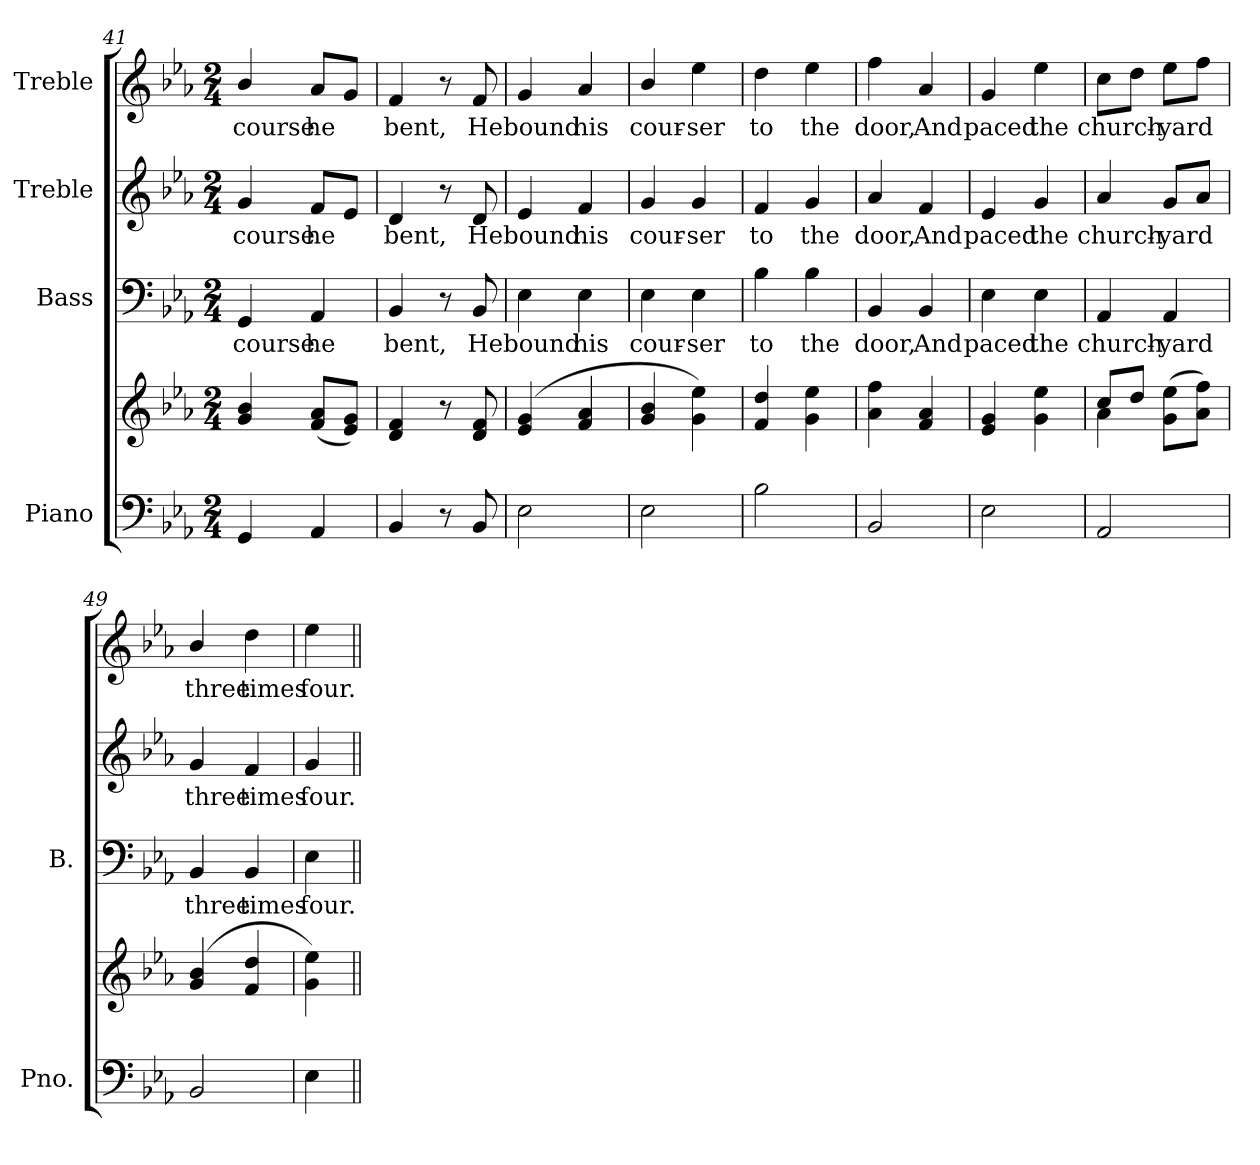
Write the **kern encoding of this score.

**kern	**kern	**kern	**text	**kern	**text	**kern	**text
*part4	*part4	*part3	*part3	*part2	*part2	*part1	*part1
*staff5	*staff4	*staff3	*staff3	*staff2	*staff2	*staff1	*staff1
*I"Piano	*	*I"Bass	*	*I"Treble	*	*I"Treble	*
*I'Pno.	*	*I'B.	*	*	*	*	*
*clefF4	*clefG2	*clefF4	*	*clefG2	*	*clefG2	*
*k[b-e-a-]	*k[b-e-a-]	*k[b-e-a-]	*	*k[b-e-a-]	*	*k[b-e-a-]	*
*E-:	*E-:	*E-:	*	*E-:	*	*E-:	*
*M2/4	*M2/4	*M2/4	*	*M2/4	*	*M2/4	*
=41	=41	=41	=41	=41	=41	=41	=41
!	!	!	!LO:LY:b:color=#000000	!	!	!	!
!	!	!	!	!	!LO:LY:b:color=#000000	!	!
!	!	!	!	!	!	!	!LO:LY:b:color=#000000
4GGi/	4gi/ 4b-i	4GGi/	course	4gi/	course	4b-i/	course
!	!	!	!LO:LY:b:color=#000000	!	!	!	!
!	!	!	!	!	!LO:LY:b:color=#000000	!	!
!	!	!	!	!	!	!	!LO:LY:b:color=#000000
4AA-i/	(8fi/ 8a-iL	4AA-i/	he	8fi/L	he	8a-i/L	he
.	8e-i/ 8giJ)	.	.	8e-i/J	.	8gi/J	.
=42	=42	=42	=42	=42	=42	=42	=42
!	!	!	!LO:LY:b:color=#000000	!	!	!	!
!	!	!	!	!	!LO:LY:b:color=#000000	!	!
!	!	!	!	!	!	!	!LO:LY:b:color=#000000
4BB-i/	4di/ 4fi	4BB-i/	bent,	4di/	bent,	4fi/	bent,
8r	8r	8r	.	8r	.	8r	.
!	!	!	!LO:LY:b:color=#000000	!	!	!	!
!	!	!	!	!	!LO:LY:b:color=#000000	!	!
!	!	!	!	!	!	!	!LO:LY:b:color=#000000
8BB-i/	8di/ 8fi	8BB-i/	He	8di/	He	8fi/	He
!!LO:PB:g=z
=43	=43	=43	=43	=43	=43	=43	=43
!	!	!	!LO:LY:b:color=#000000	!	!	!	!
!	!	!	!	!	!LO:LY:b:color=#000000	!	!
!	!	!	!	!	!	!	!LO:LY:b:color=#000000
2E-i\	(4e-i/ 4gi	4E-i\	bound	4e-i/	bound	4gi/	bound
!	!	!	!LO:LY:b:color=#000000	!	!	!	!
!	!	!	!	!	!LO:LY:b:color=#000000	!	!
!	!	!	!	!	!	!	!LO:LY:b:color=#000000
.	4fi/ 4a-i	4E-i\	his	4fi/	his	4a-i/	his
=44	=44	=44	=44	=44	=44	=44	=44
!	!	!	!LO:LY:b:color=#000000	!	!	!	!
!	!	!	!	!	!LO:LY:b:color=#000000	!	!
!	!	!	!	!	!	!	!LO:LY:b:color=#000000
2E-i\	4gi/ 4b-i	4E-i\	cour-	4gi/	cour-	4b-i/	cour-
!	!	!	!LO:LY:b:color=#000000	!	!	!	!
!	!	!	!	!	!LO:LY:b:color=#000000	!	!
!	!	!	!	!	!	!	!LO:LY:b:color=#000000
.	4gi\ 4ee-i)	4E-i\	-ser	4gi/	-ser	4ee-i\	-ser
=45	=45	=45	=45	=45	=45	=45	=45
!	!	!	!LO:LY:b:color=#000000	!	!	!	!
!	!	!	!	!	!LO:LY:b:color=#000000	!	!
!	!	!	!	!	!	!	!LO:LY:b:color=#000000
2B-i\	4fi/ 4ddi	4B-i\	to	4fi/	to	4ddi\	to
!	!	!	!LO:LY:b:color=#000000	!	!	!	!
!	!	!	!	!	!LO:LY:b:color=#000000	!	!
!	!	!	!	!	!	!	!LO:LY:b:color=#000000
.	4gi\ 4ee-i	4B-i\	the	4gi/	the	4ee-i\	the
=46	=46	=46	=46	=46	=46	=46	=46
!	!	!	!LO:LY:b:color=#000000	!	!	!	!
!	!	!	!	!	!LO:LY:b:color=#000000	!	!
!	!	!	!	!	!	!	!LO:LY:b:color=#000000
2BB-i/	4a-i\ 4ffi	4BB-i/	door,	4a-i/	door,	4ffi\	door,
!	!	!	!LO:LY:b:color=#000000	!	!	!	!
!	!	!	!	!	!LO:LY:b:color=#000000	!	!
!	!	!	!	!	!	!	!LO:LY:b:color=#000000
.	4fi/ 4a-i	4BB-i/	And	4fi/	And	4a-i/	And
=47	=47	=47	=47	=47	=47	=47	=47
!	!	!	!LO:LY:b:color=#000000	!	!	!	!
!	!	!	!	!	!LO:LY:b:color=#000000	!	!
!	!	!	!	!	!	!	!LO:LY:b:color=#000000
2E-i\	4e-i/ 4gi	4E-i\	paced	4e-i/	paced	4gi/	paced
!	!	!	!LO:LY:b:color=#000000	!	!	!	!
!	!	!	!	!	!LO:LY:b:color=#000000	!	!
!	!	!	!	!	!	!	!LO:LY:b:color=#000000
.	4gi\ 4ee-i	4E-i\	the	4gi/	the	4ee-i\	the
=48	=48	=48	=48	=48	=48	=48	=48
*	*^	*	*	*	*	*	*
!	!	!	!	!LO:LY:b:color=#000000	!	!	!	!
!	!	!	!	!	!	!LO:LY:b:color=#000000	!	!
!	!	!	!	!	!	!	!	!LO:LY:b:color=#000000
2AA-i/	8cci/L	4a-i\	4AA-i/	church-	4a-i/	church-	8cci\L	church-
.	8ddi/J	.	.	.	.	.	8ddi\J	.
!	!	!	!	!LO:LY:b:color=#000000	!	!	!	!
!	!	!	!	!	!	!LO:LY:b:color=#000000	!	!
!	!	!	!	!	!	!	!	!LO:LY:b:color=#000000
.	(8gi\ 8ee-iL	4ryy	4AA-i/	-yard	8gi/L	-yard	8ee-i\L	-yard
.	8a-i\ 8ffiJ)	.	.	.	8a-i/J	.	8ffi\J	.
*	*v	*v	*	*	*	*	*	*
=49	=49	=49	=49	=49	=49	=49	=49
!	!	!	!LO:LY:b:color=#000000	!	!	!	!
!	!	!	!	!	!LO:LY:b:color=#000000	!	!
!	!	!	!	!	!	!	!LO:LY:b:color=#000000
2BB-i/	(4gi/ 4b-i	4BB-i/	three	4gi/	three	4b-i/	three
!	!	!	!LO:LY:b:color=#000000	!	!	!	!
!	!	!	!	!	!LO:LY:b:color=#000000	!	!
!	!	!	!	!	!	!	!LO:LY:b:color=#000000
.	4fi/ 4ddi	4BB-i/	times	4fi/	times	4ddi\	times
=50	=50	=50	=50	=50	=50	=50	=50
!	!	!	!LO:LY:b:color=#000000	!	!	!	!
!	!	!	!	!	!LO:LY:b:color=#000000	!	!
!	!	!	!	!	!	!	!LO:LY:b:color=#000000
4E-i\	4gi\ 4ee-i)	4E-i\	four.	4gi/	four.	4ee-i\	four.
=||	=||	=||	=||	=||	=||	=||	=||
*-	*-	*-	*-	*-	*-	*-	*-
